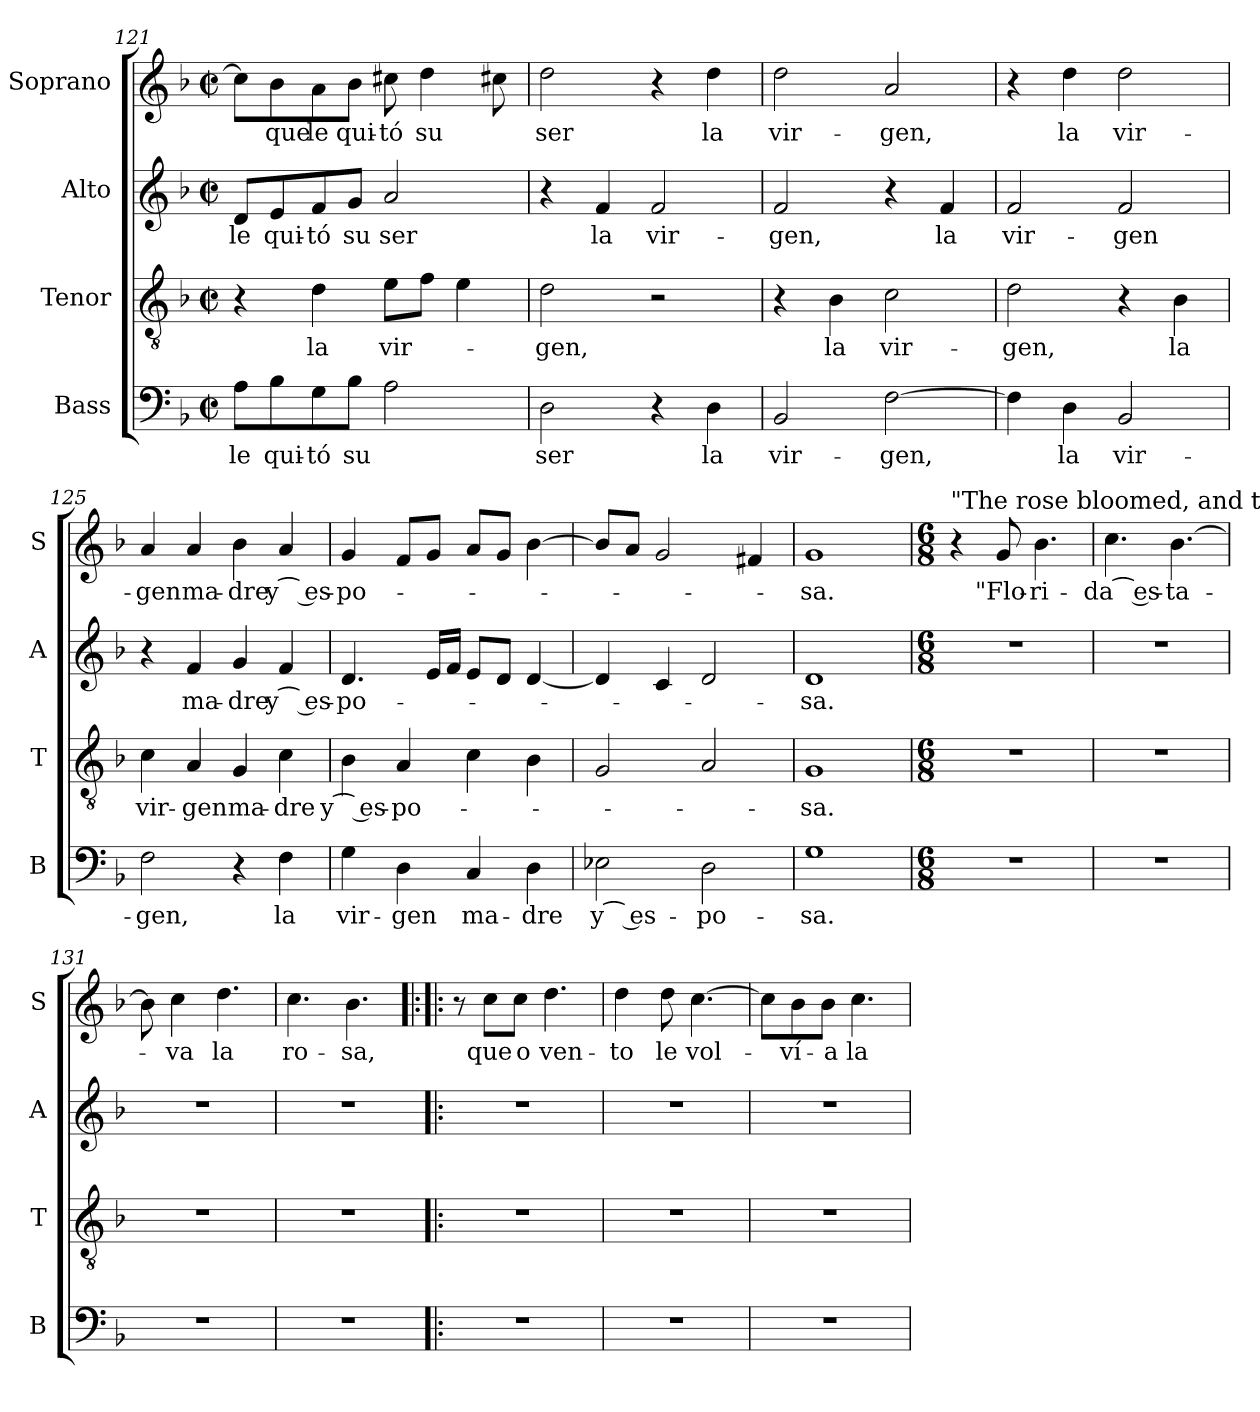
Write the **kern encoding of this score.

**kern	**text	**kern	**text	**kern	**text	**kern	**text
*part4	*part4	*part3	*part3	*part2	*part2	*part1	*part1
*staff4	*staff4	*staff3	*staff3	*staff2	*staff2	*staff1	*staff1
*I"Bass	*	*I"Tenor	*	*I"Alto	*	*I"Soprano	*
*I'B	*	*I'T	*	*I'A	*	*I'S	*
*clefF4	*	*clefGv2	*	*clefG2	*	*clefG2	*
*k[b-]	*	*k[b-]	*	*k[b-]	*	*k[b-]	*
*F:	*	*F:	*	*F:	*	*F:	*
*M2/2	*	*M2/2	*	*M2/2	*	*M2/2	*
*met(c|)	*	*met(c|)	*	*met(c|)	*	*met(c|)	*
=121	=121	=121	=121	=121	=121	=121	=121
!	!LO:LY:b:cj	!	!	!	!LO:LY:b:cj	!	!
8A\L	le	4r	.	8d/L	le	8cc\L]	.
!	!LO:LY:b:cj	!	!	!	!LO:LY:b:cj	!	!LO:LY:b:cj
8B-\	qui-	.	.	8e/	qui-	8b-\	que
!	!LO:LY:b:rj	!	!LO:LY:b:cj	!	!LO:LY:b:rj	!	!LO:LY:b:cj
8G\	-tó	4d\	la	8f/	-tó	8a\	le
!	!LO:LY:b:cj	!	!	!	!LO:LY:b:cj	!	!LO:LY:b:cj
8B-\J	su	.	.	8g/J	su	8b-\J	qui-
!	!	!	!LO:LY:b:cj	!	!LO:LY:b:cj	!	!LO:LY:b:rj
2A\	.	8e\L	vir-	2a/	ser	8cc#X\	-tó
!	!	!	!	!	!	!	!LO:LY:b:cj
.	.	8f\J	.	.	.	4dd\	su
.	.	4e\	.	.	.	.	.
.	.	.	.	.	.	8cc#X\	.
=122	=122	=122	=122	=122	=122	=122	=122
!	!LO:LY:b:cj	!	!LO:LY:b:cj	!	!	!	!LO:LY:b:cj
2D\	ser	2d\	-gen,	4r	.	2dd\	ser
!	!	!	!	!	!LO:LY:b:cj	!	!
.	.	.	.	4f/	la	.	.
!	!	!	!	!	!LO:LY:b:cj	!	!
4r	.	2r	.	2f/	vir-	4r	.
!	!LO:LY:b:cj	!	!	!	!	!	!LO:LY:b:cj
4D\	la	.	.	.	.	4dd\	la
=123	=123	=123	=123	=123	=123	=123	=123
!	!LO:LY:b:cj	!	!	!	!LO:LY:b:cj	!	!LO:LY:b:cj
2BB-/	vir-	4r	.	2f/	-gen,	2dd\	vir-
!	!	!	!LO:LY:b:cj	!	!	!	!
.	.	4B-\	la	.	.	.	.
!	!LO:LY:b	!	!LO:LY:b:cj	!	!	!	!LO:LY:b:cj
[>2F\	-gen,	2c\	vir-	4r	.	2a/	-gen,
!	!	!	!	!	!LO:LY:b:cj	!	!
.	.	.	.	4f/	la	.	.
=124	=124	=124	=124	=124	=124	=124	=124
!	!	!	!LO:LY:b:cj	!	!LO:LY:b:cj	!	!
4F\]	.	2d\	-gen,	2f/	vir-	4r	.
!	!LO:LY:b:cj	!	!	!	!	!	!LO:LY:b:cj
4D\	la	.	.	.	.	4dd\	la
!	!LO:LY:b:cj	!	!	!	!LO:LY:b:cj	!	!LO:LY:b:cj
2BB-/	vir-	4r	.	2f/	-gen	2dd\	vir-
!	!	!	!LO:LY:b:cj	!	!	!	!
.	.	4B-\	la	.	.	.	.
!!LO:LB:g=z
=125	=125	=125	=125	=125	=125	=125	=125
!	!LO:LY:b:cj	!	!LO:LY:b:cj	!	!	!	!LO:LY:b:cj
2F\	-gen,	4c\	vir-	4r	.	4a/	-gen
!	!	!	!LO:LY:b:cj	!	!LO:LY:b:cj	!	!LO:LY:b:cj
.	.	4A/	-gen	4f/	ma-	4a/	ma-
!	!	!	!LO:LY:b:cj	!	!LO:LY:b:cj	!	!LO:LY:b:cj
4r	.	4G/	ma-	4g/	-dre	4b-\	-dre
!	!LO:LY:b:cj	!	!LO:LY:b:cj	!	!LO:LY:b:rj	!	!LO:LY:b:rj
4F\	la	4c\	-dre	4f/	y⁀ es-	4a/	y⁀ es-
=126	=126	=126	=126	=126	=126	=126	=126
!	!LO:LY:b:cj	!	!LO:LY:b:rj	!	!LO:LY:b:cj	!	!LO:LY:b:cj
4G\	vir-	4B-\	y⁀ es-	4.d/	-po-	4g/	-po-
!	!LO:LY:b:cj	!	!LO:LY:b:cj	!	!	!	!
4D\	-gen	4A/	-po-	.	.	8f/L	.
.	.	.	.	16e/L	.	8g/J	.
.	.	.	.	16f/J	.	.	.
!	!LO:LY:b:cj	!	!	!	!	!	!
4C/	ma-	4c\	.	8e/L	.	8a/L	.
.	.	.	.	8d/J	.	8g/J	.
!	!LO:LY:b:cj	!	!	!	!	!	!
4D\	-dre	4B-\	.	[<4d/	.	[>4b-\	.
=127	=127	=127	=127	=127	=127	=127	=127
!	!LO:LY:b:rj	!	!	!	!	!	!
2E-\	y⁀ es-	2G/	.	4d/]	.	8b-/L]	.
.	.	.	.	.	.	8a/J	.
.	.	.	.	4c/	.	2g/	.
!	!LO:LY:b:cj	!	!	!	!	!	!
2D\	-po-	2A/	.	2d/	.	.	.
.	.	.	.	.	.	4f#/	.
=128	=128	=128	=128	=128	=128	=128	=128
!	!LO:LY:b:cj	!	!LO:LY:b:cj	!	!LO:LY:b:cj	!	!LO:LY:b:cj
1G	-sa.	1G	-sa.	1d	-sa.	1g	-sa.
!!LO:LB:g=z
=129	=129	=129	=129	=129	=129	=129	=129
*M6/8	*	*M6/8	*	*M6/8	*	*M6/8	*
!	!	!	!	!	!	!LO:TX:a:t="The rose bloomed, and the wind curved its leaves."	!
2.r	.	2.r	.	2.r	.	4r	.
!	!	!	!	!	!	!	!LO:LY:b:cj
.	.	.	.	.	.	8g/	"Flo-
!	!	!	!	!	!	!	!LO:LY:b:rj
.	.	.	.	.	.	4.b-\	-ri-
=130	=130	=130	=130	=130	=130	=130	=130
!	!	!	!	!	!	!	!LO:LY:b:rj
2.r	.	2.r	.	2.r	.	4.cc\	-da⁀ es-
!	!	!	!	!	!	!	!LO:LY:b:rj
.	.	.	.	.	.	[>4.b-\	-ta-
=131	=131	=131	=131	=131	=131	=131	=131
2.r	.	2.r	.	2.r	.	8b-\]	.
!	!	!	!	!	!	!	!LO:LY:b:cj
.	.	.	.	.	.	4cc\	-va
!	!	!	!	!	!	!	!LO:LY:b:cj
.	.	.	.	.	.	4.dd\	la
=132	=132	=132	=132	=132	=132	=132	=132
!	!	!	!	!	!	!	!LO:LY:b:cj
2.r	.	2.r	.	2.r	.	4.cc\	ro-
!	!	!	!	!	!	!	!LO:LY:b:cj
.	.	.	.	.	.	4.b-\	-sa,
=133	=133!|:	=133	=133!|:	=133	=133!|:	=133!|:	=133!|:
2.r	.	2.r	.	2.r	.	8r	.
!	!	!	!	!	!	!	!LO:LY:b:cj
.	.	.	.	.	.	8cc\L	que
!	!	!	!	!	!	!	!LO:LY:b:cj
.	.	.	.	.	.	8cc\J	o
!	!	!	!	!	!	!	!LO:LY:b:cj
.	.	.	.	.	.	4.dd\	ven-
=134	=134	=134	=134	=134	=134	=134	=134
!	!	!	!	!	!	!	!LO:LY:b:cj
2.r	.	2.r	.	2.r	.	4dd\	-to
!	!	!	!	!	!	!	!LO:LY:b:cj
.	.	.	.	.	.	8dd\	le
!	!	!	!	!	!	!	!LO:LY:b:cj
.	.	.	.	.	.	[>4.cc\	vol-
=135	=135	=135	=135	=135	=135	=135	=135
2.r	.	2.r	.	2.r	.	8cc\L]	.
!	!	!	!	!	!	!	!LO:LY:b
.	.	.	.	.	.	8b-\	-ví-
!	!	!	!	!	!	!	!LO:LY:b:rj
.	.	.	.	.	.	8b-\J	-a
!	!	!	!	!	!	!	!LO:LY:b:cj
.	.	.	.	.	.	4.cc\	la
=	=	=	=	=	=	=	=
*-	*-	*-	*-	*-	*-	*-	*-
